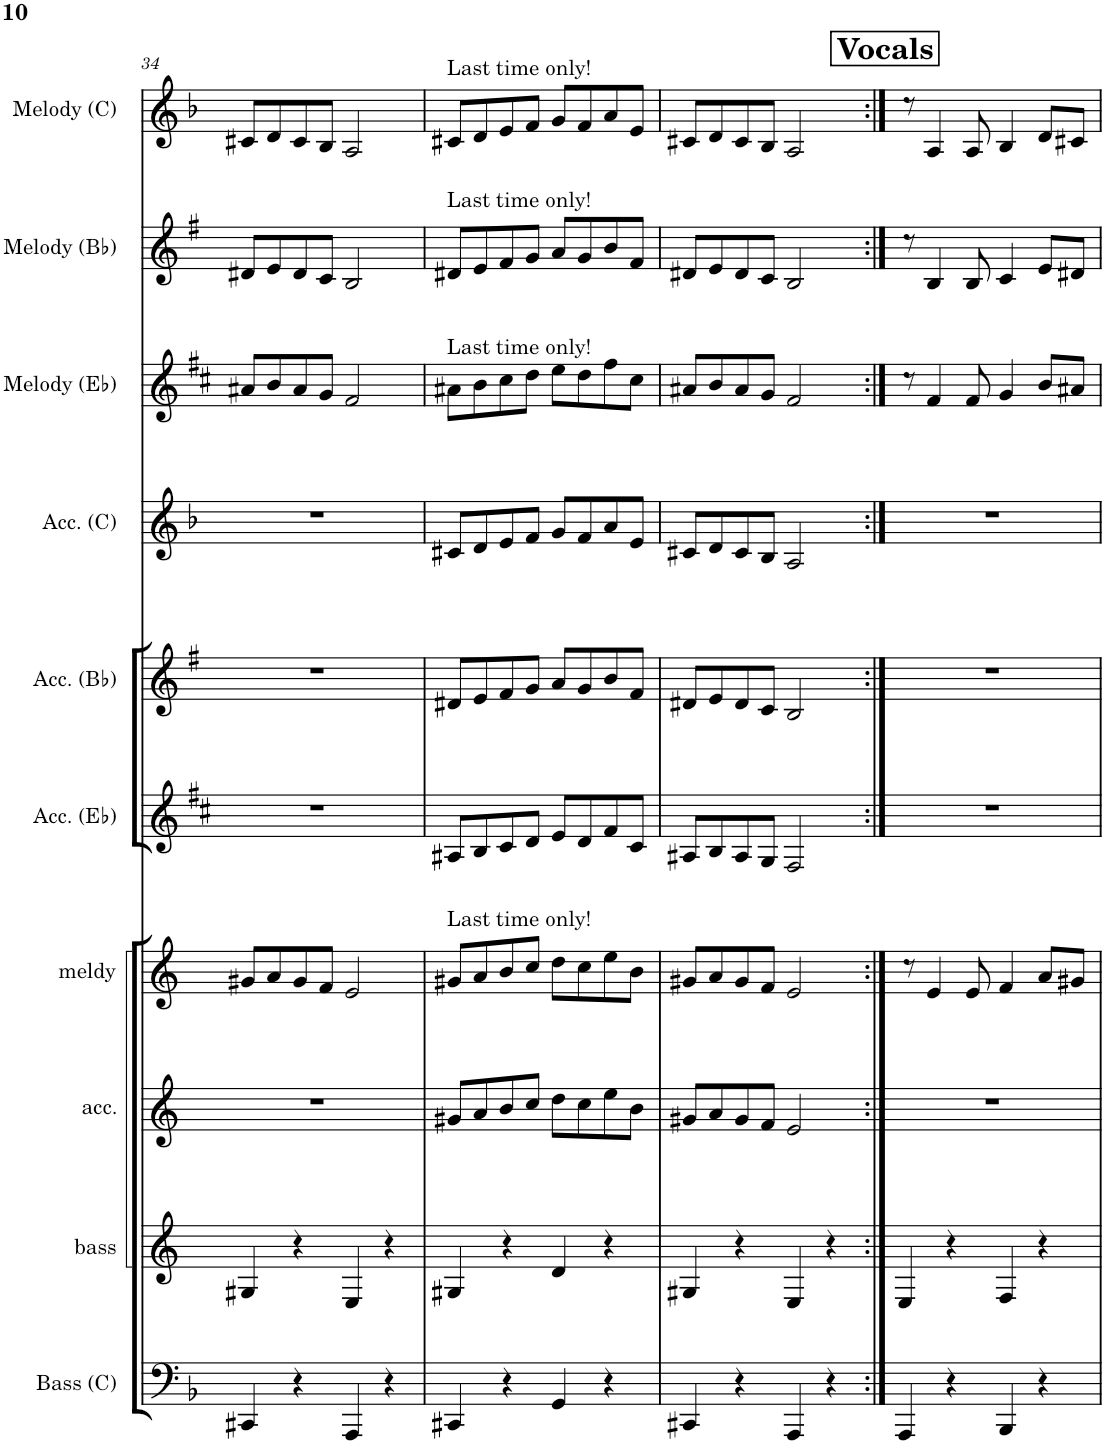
**kern	**kern	**kern	**kern	**kern	**kern	**kern	**kern	**kern	**kern
*part10	*part9	*part8	*part7	*part6	*part5	*part4	*part3	*part2	*part1
*staff10	*staff9	*staff8	*staff7	*staff6	*staff5	*staff4	*staff3	*staff2	*staff1
*I"Bass (C)	*I"Bass (F)	*I"Accompaniment (F)	*I"Melody (F)	*I"Accompaniment (Eb)	*I"Accompaniment (Bb)	*I"Accompaniment (C)	*I"Melody (Eb)	*I"Melody (Bb)	*I"Melody (C)
*I'Bass (C)	*I'bass	*I'acc.	*I'meldy	*I'Acc. (Eb)	*I'Acc. (Bb)	*I'Acc. (C)	*I'Melody (Eb)	*I'Melody (Bb)	*I'Melody (C)
!!LO:PB:g=z
*clefF4	*clefG2	*clefG2	*clefG2	*clefG2	*clefG2	*clefG2	*clefG2	*clefG2	*clefG2
*	*Trd4c7	*Trd4c7	*Trd4c7	*Trd5c9	*Trd8c14	*	*Trd5c9	*Trd1c2	*
*k[b-]	*k[]	*k[]	*k[]	*k[f#c#]	*k[f#]	*k[b-]	*k[f#c#]	*k[f#]	*k[b-]
*M4/4	*M4/4	*M4/4	*M4/4	*M4/4	*M4/4	*M4/4	*M4/4	*M4/4	*M4/4
=34	=34	=34	=34	=34	=34	=34	=34	=34	=34
4CC#X/	4G#X/	1r	8g#X/L	1r	1r	1r	8a#X/L	8d#X/L	8c#X/L
.	.	.	8a/	.	.	.	8b/	8e/	8d/
4r	4r	.	8g#/	.	.	.	8a#/	8d#/	8c#/
.	.	.	8f/J	.	.	.	8g/J	8c/J	8B-/J
4AAA/	4E/	.	2e/	.	.	.	2f#/	2B/	2A/
4r	4r	.	.	.	.	.	.	.	.
=35	=35	=35	=35	=35	=35	=35	=35	=35	=35
!	!	!	!	!	!	!	!	!	!LO:TX:a:t=Last time only!
!	!	!	!	!	!	!	!	!LO:TX:a:t=Last time only!	!
!	!	!	!	!	!	!	!LO:TX:a:t=Last time only!	!	!
!	!	!	!LO:TX:a:t=Last time only!	!	!	!	!	!	!
4CC#X/	4G#X/	8g#X/L	8g#X/L	8A#X/L	8d#X/L	8c#X/L	8a#X\L	8d#X/L	8c#X/L
.	.	8a/	8a/	8B/	8e/	8d/	8b\	8e/	8d/
4r	4r	8b/	8b/	8c#/	8f#/	8e/	8cc#\	8f#/	8e/
.	.	8cc/J	8cc/J	8d/J	8g/J	8f/J	8dd\J	8g/J	8f/J
4GG/	4d/	8dd\L	8dd\L	8e/L	8a/L	8g/L	8ee\L	8a/L	8g/L
.	.	8cc\	8cc\	8d/	8g/	8f/	8dd\	8g/	8f/
4r	4r	8ee\	8ee\	8f#/	8b/	8a/	8ff#\	8b/	8a/
.	.	8b\J	8b\J	8c#/J	8f#/J	8e/J	8cc#\J	8f#/J	8e/J
=36	=36	=36	=36	=36	=36	=36	=36	=36	=36
4CC#X/	4G#X/	8g#X/L	8g#X/L	8A#X/L	8d#X/L	8c#X/L	8a#X/L	8d#X/L	8c#X/L
.	.	8a/	8a/	8B/	8e/	8d/	8b/	8e/	8d/
4r	4r	8g#/	8g#/	8A#/	8d#/	8c#/	8a#/	8d#/	8c#/
.	.	8f/J	8f/J	8G/J	8c/J	8B-/J	8g/J	8c/J	8B-/J
4AAA/	4E/	2e/	2e/	2F#/	2B/	2A/	2f#/	2B/	2A/
4r	4r	.	.	.	.	.	.	.	.
!!LO:REH:place=s1:a:B:cj:fs=14:t=Vocals
=37:|!	=37:|!	=37:|!	=37:|!	=37:|!	=37:|!	=37:|!	=37:|!	=37:|!	=37:|!
4AAA/	4E/	1r	8rcc	1r	1r	1r	8rcc	8rcc	8rcc
.	.	.	4e/	.	.	.	4f#/	4B/	4A/
4r	4r	.	.	.	.	.	.	.	.
.	.	.	8e/	.	.	.	8f#/	8B/	8A/
4BBB-/	4F/	.	4f/	.	.	.	4g/	4c/	4B-/
4r	4r	.	8a/L	.	.	.	8b/L	8e/L	8d/L
.	.	.	8g#X/J	.	.	.	8a#X/J	8d#X/J	8c#X/J
=	=	=	=	=	=	=	=	=	=
*-	*-	*-	*-	*-	*-	*-	*-	*-	*-
